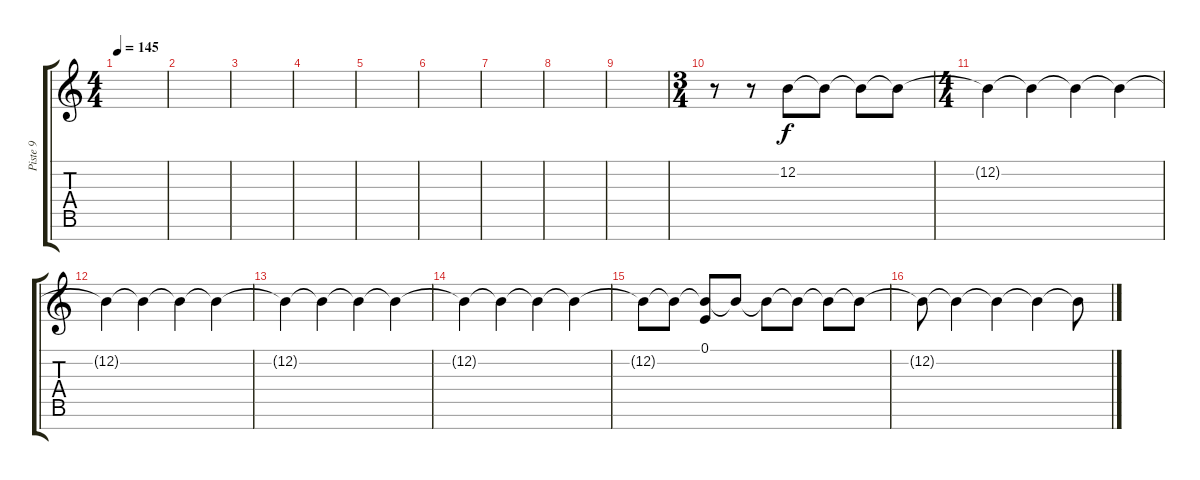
\track ("Piste 9" "Piste 9") {instrument pad6metallic}
\staff {score tabs}
\tuning (E4 B3 G3 D3 A2 E2 C2) {hide}
\ts (4 4)
\tempo 145
\clef g2
\ks c
|
|
|
|
|
|
|
|
|
\ts (3 4)
r.8 r.8 12.2.8{volume 12 instrument fx4atmosphere} 12.2{t}.8 12.2{t}.8 12.2{t}.8 |
\ts (4 4)
12.2{t}.4 12.2{t}.4 12.2{t}.4{volume 16} 12.2{t}.4 |
12.2{t}.4 12.2{t}.4 12.2{t}.4 12.2{t}.4 |
12.2{t}.4 12.2{t}.4 12.2{t}.4 12.2{t}.4 |
12.2{t}.4 12.2{t}.4 12.2{t}.4 12.2{t}.4 |
12.2{t}.8 12.2{t}.8 (0.1 12.2{t}).8 12.2{t}.8 12.2{t}.8 12.2{t}.8 12.2{t}.8 12.2{t}.8 |
12.2{t}.8 12.2{t}.4 12.2{t}.4 12.2{t}.4 12.2{t}.8
